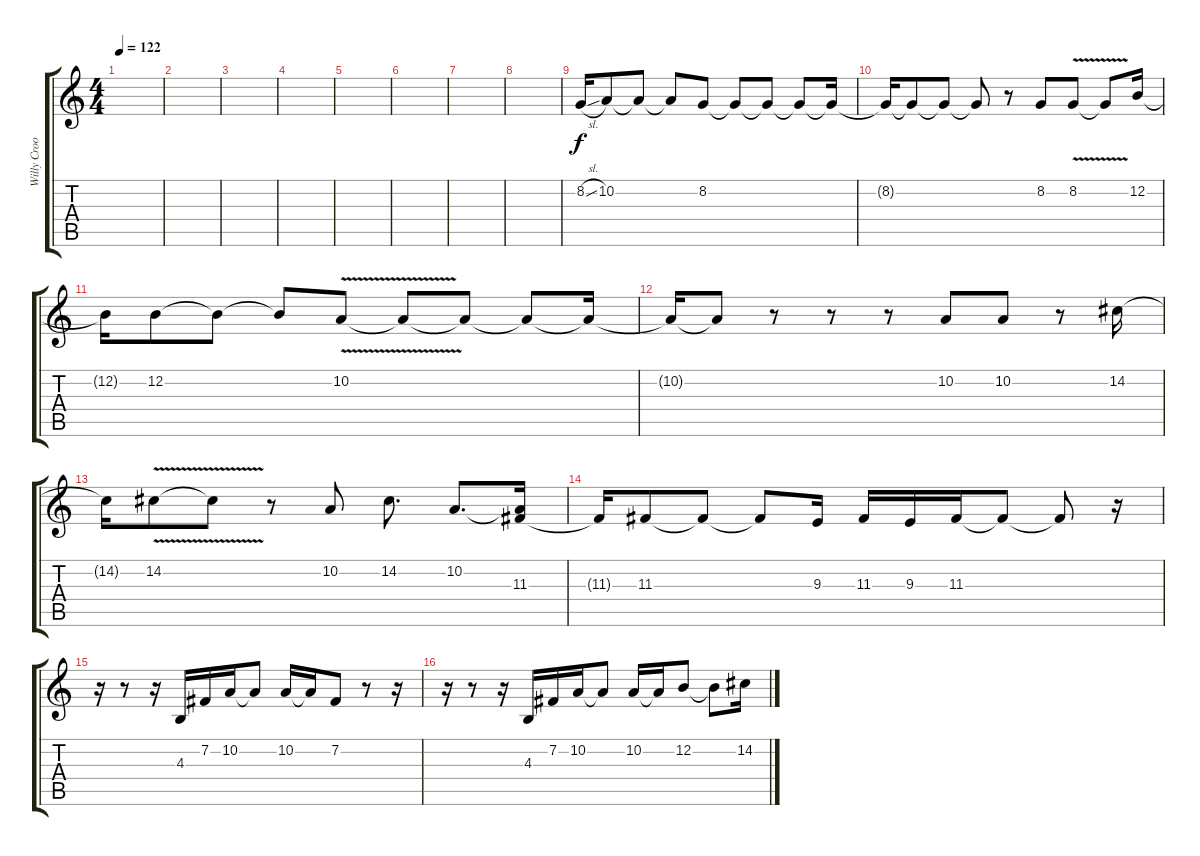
\track ("Willy Crook" "Willy Croo") {instrument altosax}
\staff {score tabs}
\tuning (E4 B3 G3 D3 A2 E2) {hide}
\ts (4 4)
\tempo 122
\clef g2
\ks c
|
|
|
|
|
|
|
|
8.2{sl}.16 10.2.8 10.2{t}.8 10.2{t}.8 8.2.8{volume 8} 8.2{t}.8 8.2{t}.8 8.2{t}.8 8.2{t}.16 |
8.2{t}.16 8.2{t}.8 8.2{t}.8 8.2{t}.8 r.8 8.2.8 8.2{v}.8 8.2{t}.8 12.2.16 |
12.2{t}.16 12.2.8 12.2{t}.8 12.2{t}.8 10.2{v}.8 10.2{t}.8 10.2{t}.8 10.2{t}.8 10.2{t}.16 |
10.2{t}.16 10.2{t}.8 r.8 r.8 r.8 10.2.8 10.2.8 r.8 14.2.16 |
14.2{t}.16 14.2{v}.8 14.2{t}.8 r.8 10.2.8 14.2.8{d} 10.2.8{d} (10.2{t} 11.3).16 |
11.3{t}.16 11.3.8 11.3{t}.8 11.3{t}.8 9.3.16 11.3.16 9.3.16 11.3.16 11.3{t}.8 11.3{t}.8 r.16 |
r.16 r.8 r.16 4.3.16 7.2.16 10.2.16 10.2{t}.8 10.2.16 10.2{t}.16 7.2.8 r.8 r.16 |
r.16 r.8 r.16 4.3.16 7.2.16 10.2.16 10.2{t}.8 10.2.16 10.2{t}.16 12.2.8 12.2{t}.8 14.2.16
